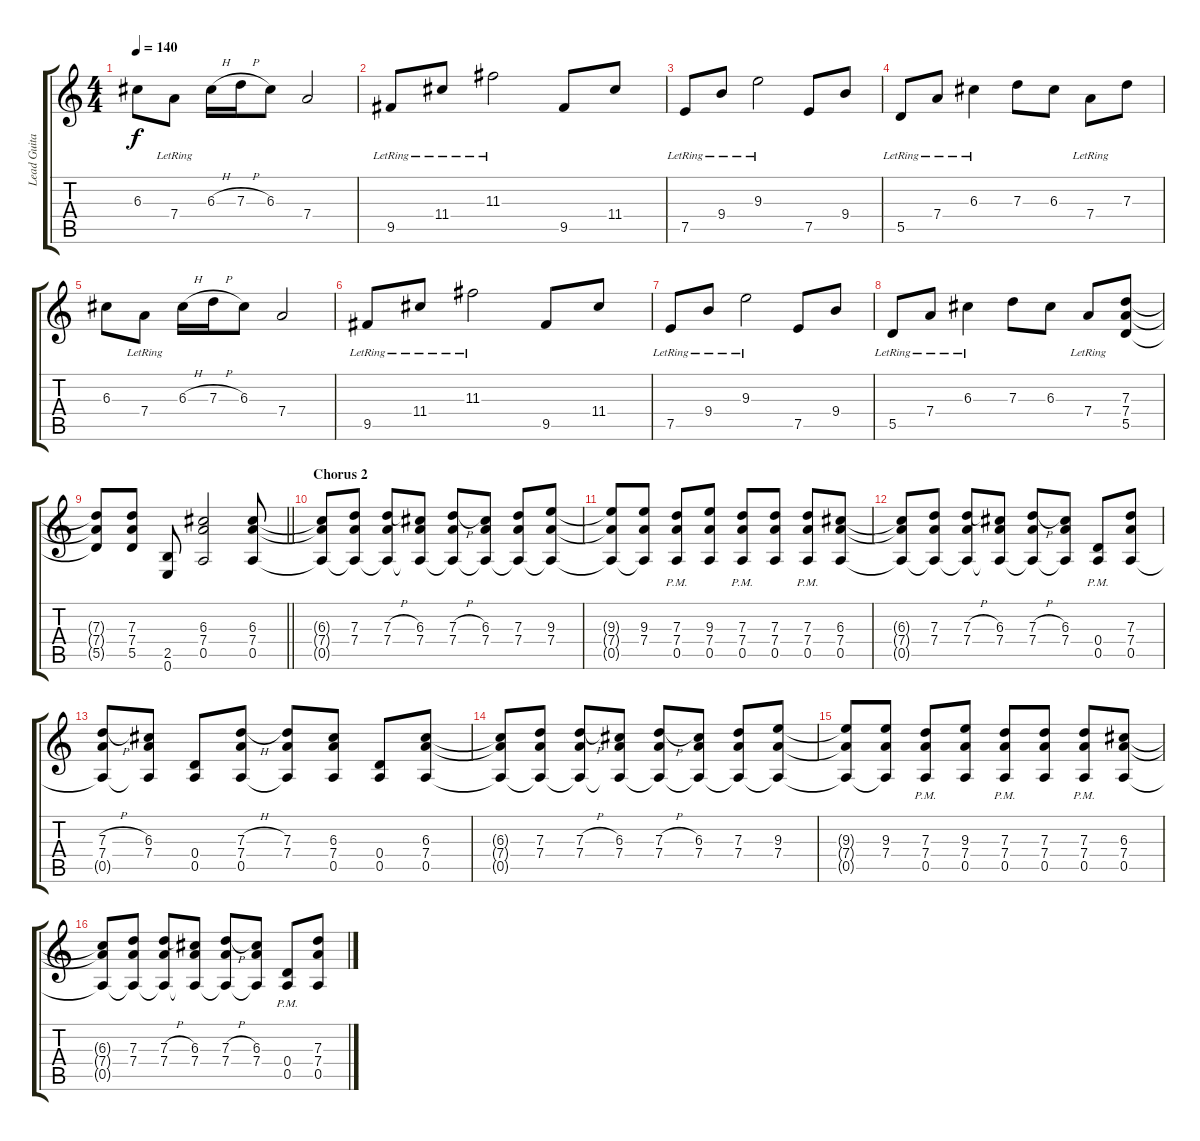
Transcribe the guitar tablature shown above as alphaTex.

\track ("Lead Guitar" "Lead Guita") {instrument distortionguitar}
\staff {score tabs}
\tuning (E4 B3 G3 D3 A2 E2) {hide}
\ts (4 4)
\tempo 140
\clef g2
\ks c
6.3.8{dy f} 7.4{lr}.8 6.3{h}.16 7.3{h}.16 6.3.8 7.4.2 |
9.5{lr}.8 11.4{lr}.8 11.3{lr}.2 9.5.8 11.4.8 |
7.5{lr}.8 9.4{lr}.8 9.3{lr}.2 7.5.8 9.4.8 |
5.5{lr}.8 7.4{lr}.8 6.3{lr}.4 7.3.8 6.3.8 7.4{lr}.8 7.3.8 |
6.3.8 7.4{lr}.8 6.3{h}.16 7.3{h}.16 6.3.8 7.4.2 |
9.5{lr}.8 11.4{lr}.8 11.3{lr}.2 9.5.8 11.4.8 |
7.5{lr}.8 9.4{lr}.8 9.3{lr}.2 7.5.8 9.4.8 |
5.5{lr}.8 7.4{lr}.8 6.3{lr}.4 7.3.8 6.3.8 7.4{lr}.8 (7.3 7.4 5.5).8 |
\barLineRight lightlight
(7.3{t} 7.4{t} 5.5{t}).8 (7.3 7.4 5.5).8 (2.5 0.6).8 (6.3 7.4 0.5).2 (6.3 7.4 0.5).8 |
\section ("" "Chorus 2")
(6.3{t} 7.4{t} 0.5{t}).8 (7.3 7.4 0.5{t}).8 (7.3{h} 7.4 0.5{t}).8 (6.3 7.4 0.5{t}).8 (7.3{h} 7.4 0.5{t}).8 (6.3 7.4 0.5{t}).8 (7.3 7.4 0.5{t}).8 (9.3 7.4 0.5{t}).8 |
(9.3{t} 7.4{t} 0.5{t}).8 (9.3 7.4 0.5{t}).8 (7.3{pm} 7.4{pm} 0.5{pm}).8 (9.3 7.4 0.5).8 (7.3{pm} 7.4{pm} 0.5{pm}).8 (7.3 7.4 0.5).8 (7.3{pm} 7.4{pm} 0.5{pm}).8 (6.3 7.4 0.5).8 |
(6.3{t} 7.4{t} 0.5{t}).8 (7.3 7.4 0.5{t}).8 (7.3{h} 7.4 0.5{t}).8 (6.3 7.4 0.5{t}).8 (7.3{h} 7.4 0.5{t}).8 (6.3 7.4 0.5{t}).8 (0.4{pm} 0.5{pm}).8 (7.3 7.4 0.5).8 |
(7.3{h} 7.4 0.5{t}).8 (6.3 7.4 0.5{t}).8 (0.4 0.5).8 (7.3{h} 7.4 0.5).8 (7.3 7.4 0.5{t}).8 (6.3 7.4 0.5).8 (0.4 0.5).8 (6.3 7.4 0.5).8 |
(6.3{t} 7.4{t} 0.5{t}).8 (7.3 7.4 0.5{t}).8 (7.3{h} 7.4 0.5{t}).8 (6.3 7.4 0.5{t}).8 (7.3{h} 7.4 0.5{t}).8 (6.3 7.4 0.5{t}).8 (7.3 7.4 0.5{t}).8 (9.3 7.4 0.5{t}).8 |
(9.3{t} 7.4{t} 0.5{t}).8 (9.3 7.4 0.5{t}).8 (7.3{pm} 7.4{pm} 0.5{pm}).8 (9.3 7.4 0.5).8 (7.3{pm} 7.4{pm} 0.5{pm}).8 (7.3 7.4 0.5).8 (7.3{pm} 7.4{pm} 0.5{pm}).8 (6.3 7.4 0.5).8 |
(6.3{t} 7.4{t} 0.5{t}).8 (7.3 7.4 0.5{t}).8 (7.3{h} 7.4 0.5{t}).8 (6.3 7.4 0.5{t}).8 (7.3{h} 7.4 0.5{t}).8 (6.3 7.4 0.5{t}).8 (0.4{pm} 0.5{pm}).8 (7.3 7.4 0.5).8
